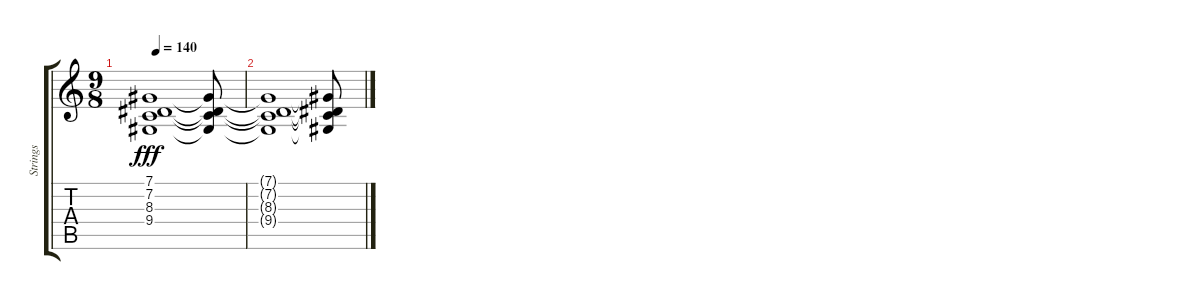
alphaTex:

\track ("Strings" "Strings") {instrument stringensemble2}
\staff {score tabs}
\tuning (Db4 Ab3 E3 B2 Gb2 B1) {hide}
\ts (9 8)
\tempo 140
\clef g2
\ks c
(7.1{t} 7.2{t} 8.3{t} 9.4{t}).1{dy fff} (7.1{t} 7.2{t} 8.3{t} 9.4{t}).8 |
(7.1{t} 7.2{t} 8.3{t} 9.4{t}).1 (7.1{t} 7.2{t} 8.3{t} 9.4{t}).8
